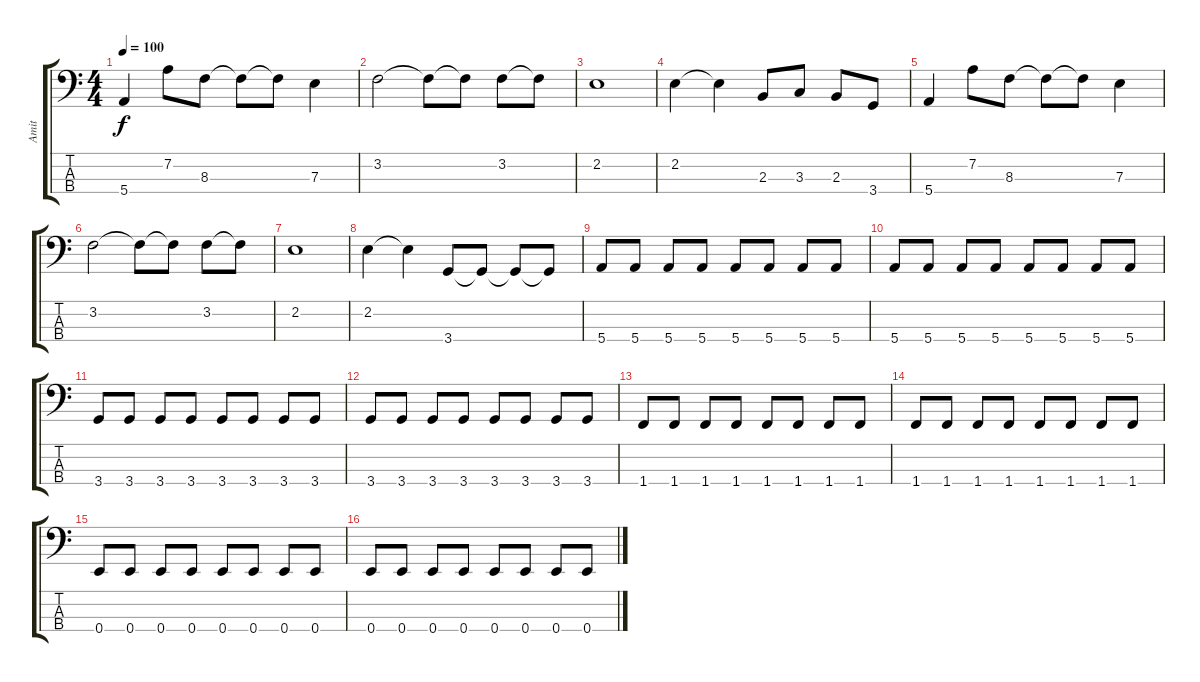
\track ("Amit" "Amit") {instrument electricbassfinger}
\staff {score tabs}
\tuning (G2 D2 A1 E1) {hide}
\ts (4 4)
\tempo 100
\clef f4
\ks c
5.4.4{dy f} 7.2.8 8.3.8 8.3{t}.8 8.3{t}.8 7.3.4 |
3.2.2 3.2{t}.8 3.2{t}.8 3.2.8 3.2{t}.8 |
2.2.1 |
2.2.4 2.2{t}.4 2.3.8 3.3.8 2.3.8 3.4.8 |
5.4.4 7.2.8 8.3.8 8.3{t}.8 8.3{t}.8 7.3.4 |
3.2.2 3.2{t}.8 3.2{t}.8 3.2.8 3.2{t}.8 |
2.2.1 |
2.2.4 2.2{t}.4 3.4.8 3.4{t}.8 3.4{t}.8 3.4{t}.8 |
5.4.8 5.4.8 5.4.8 5.4.8 5.4.8 5.4.8 5.4.8 5.4.8 |
5.4.8 5.4.8 5.4.8 5.4.8 5.4.8 5.4.8 5.4.8 5.4.8 |
3.4.8 3.4.8 3.4.8 3.4.8 3.4.8 3.4.8 3.4.8 3.4.8 |
3.4.8 3.4.8 3.4.8 3.4.8 3.4.8 3.4.8 3.4.8 3.4.8 |
1.4.8 1.4.8 1.4.8 1.4.8 1.4.8 1.4.8 1.4.8 1.4.8 |
1.4.8 1.4.8 1.4.8 1.4.8 1.4.8 1.4.8 1.4.8 1.4.8 |
0.4.8 0.4.8 0.4.8 0.4.8 0.4.8 0.4.8 0.4.8 0.4.8 |
0.4.8 0.4.8 0.4.8 0.4.8 0.4.8 0.4.8 0.4.8 0.4.8
